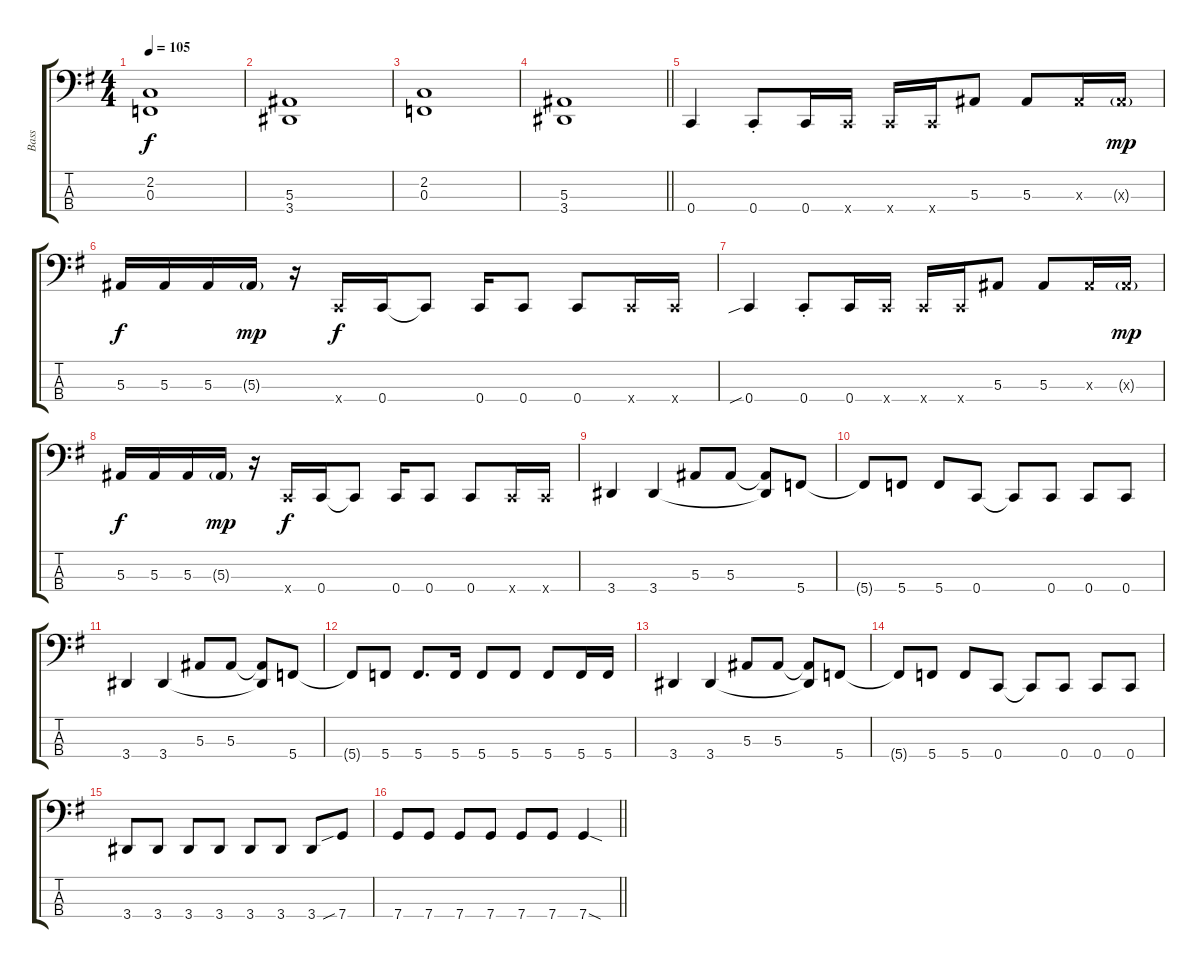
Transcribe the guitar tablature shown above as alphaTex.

\track ("Bass" "Bass") {instrument electricbassfinger}
\staff {score tabs}
\tuning (Eb2 Bb1 F1 C1) {hide}
\ts (4 4)
\tempo 105
\clef f4
\ks g
(2.2 0.3).1{dy f} |
(5.3 3.4).1 |
(2.2 0.3).1 |
\barLineRight lightlight
(5.3 3.4).1 |
0.4.4 0.4{st}.8 0.4.16 0.4{x}.16 0.4{x}.16 0.4{x}.16 5.3.8 5.3.8 5.3{x}.16 5.3{g x}.16{dy mp} |
5.3.16{dy f} 5.3.16 5.3.16 5.3{g}.16{dy mp} r.16 0.4{x}.16{dy f} 0.4.16 0.4{t}.8 0.4.16 0.4.8 0.4.8 0.4{x}.16 0.4{x}.16 |
0.4{sib}.4 0.4{st}.8 0.4.16 0.4{x}.16 0.4{x}.16 0.4{x}.16 5.3.8 5.3.8 5.3{x}.16 5.3{g x}.16{dy mp} |
5.3.16{dy f} 5.3.16 5.3.16 5.3{g}.16{dy mp} r.16 0.4{x}.16{dy f} 0.4.16 0.4{t}.8 0.4.16 0.4.8 0.4.8 0.4{x}.16 0.4{x}.16 |
3.4.4 3.4.4 5.3.8 5.3.8 (5.3{t} 3.4{t}).8 5.4.8 |
5.4{t}.8 5.4.8 5.4.8 0.4.8 0.4{t}.8 0.4.8 0.4.8 0.4.8 |
3.4.4 3.4.4 5.3.8 5.3.8 (5.3{t} 3.4{t}).8 5.4.8 |
5.4{t}.8 5.4.8 5.4.8{d} 5.4.16 5.4.8 5.4.8 5.4.8 5.4.16 5.4.16 |
3.4.4 3.4.4 5.3.8 5.3.8 (5.3{t} 3.4{t}).8 5.4.8 |
5.4{t}.8 5.4.8 5.4.8 0.4.8 0.4{t}.8 0.4.8 0.4.8 0.4.8 |
3.4.8 3.4.8 3.4.8 3.4.8 3.4.8 3.4.8 3.4.8 7.4{sib}.8 |
\barLineRight lightlight
7.4.8 7.4.8 7.4.8 7.4.8 7.4.8 7.4.8 7.4{sod}.4
